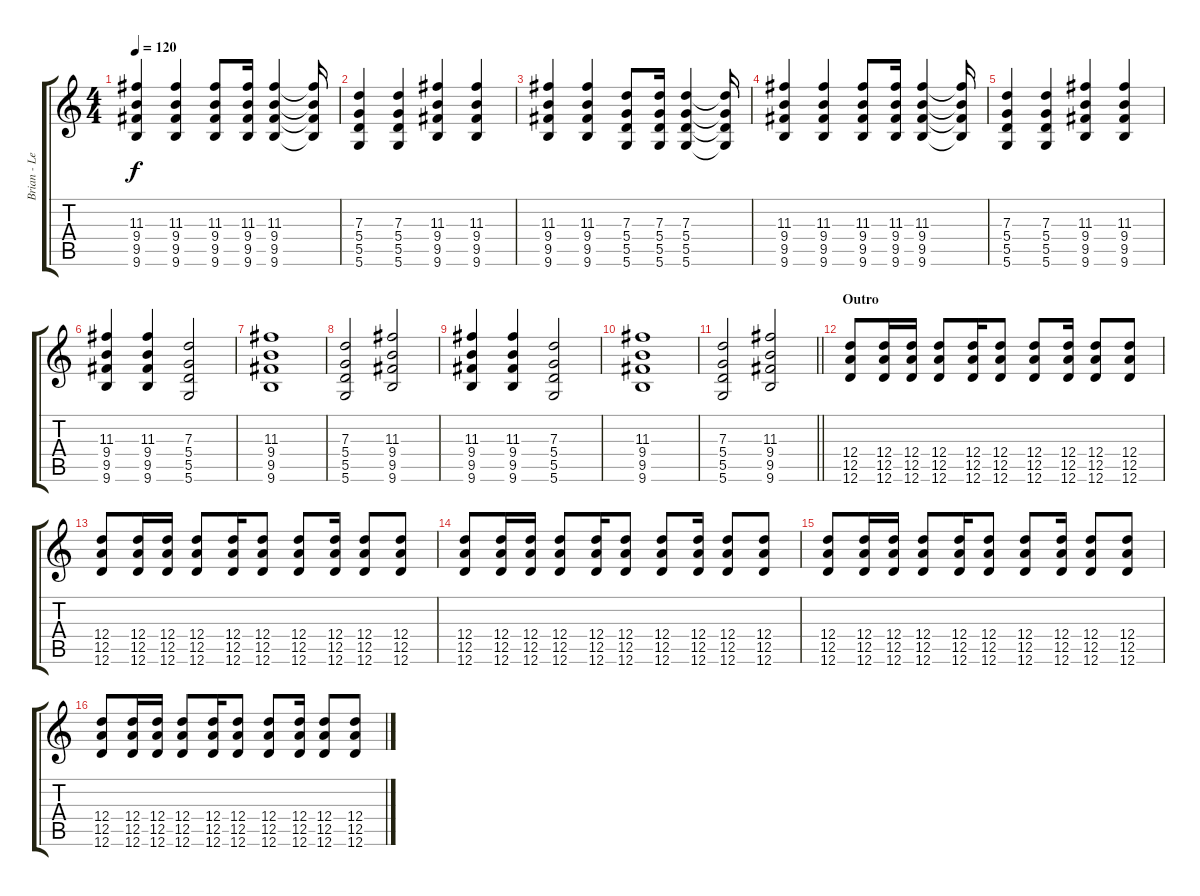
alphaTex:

\track ("Brian - Lead Guitar" "Brian - Le") {instrument electricguitarjazz}
\staff {score tabs}
\tuning (E4 B3 G3 D3 A2 D2) {hide}
\ts (4 4)
\tempo 120
\clef g2
\ks c
(11.3 9.4 9.5 9.6).4{dy f} (11.3 9.4 9.5 9.6).4 (11.3 9.4 9.5 9.6).8 (11.3 9.4 9.5 9.6).16 (11.3 9.4 9.5 9.6).4 (11.3{t} 9.4{t} 9.5{t} 9.6{t}).16 |
(7.3 5.4 5.5 5.6).4 (7.3 5.4 5.5 5.6).4 (11.3 9.4 9.5 9.6).4 (11.3 9.4 9.5 9.6).4 |
(11.3 9.4 9.5 9.6).4 (11.3 9.4 9.5 9.6).4 (7.3 5.4 5.5 5.6).8 (7.3 5.4 5.5 5.6).16 (7.3 5.4 5.5 5.6).4 (7.3{t} 5.4{t} 5.5{t} 5.6{t}).16 |
(11.3 9.4 9.5 9.6).4 (11.3 9.4 9.5 9.6).4 (11.3 9.4 9.5 9.6).8 (11.3 9.4 9.5 9.6).16 (11.3 9.4 9.5 9.6).4 (11.3{t} 9.4{t} 9.5{t} 9.6{t}).16 |
(7.3 5.4 5.5 5.6).4 (7.3 5.4 5.5 5.6).4 (11.3 9.4 9.5 9.6).4 (11.3 9.4 9.5 9.6).4 |
(11.3 9.4 9.5 9.6).4{volume 10} (11.3 9.4 9.5 9.6).4 (7.3 5.4 5.5 5.6).2 |
(11.3 9.4 9.5 9.6).1 |
(7.3 5.4 5.5 5.6).2 (11.3 9.4 9.5 9.6).2 |
(11.3 9.4 9.5 9.6).4 (11.3 9.4 9.5 9.6).4 (7.3 5.4 5.5 5.6).2 |
(11.3 9.4 9.5 9.6).1 |
\barLineRight lightlight
(7.3 5.4 5.5 5.6).2 (11.3 9.4 9.5 9.6).2 |
\section ("" "Outro")
(12.4 12.5 12.6).8{instrument electricguitarjazz} (12.4 12.5 12.6).16 (12.4 12.5 12.6).16 (12.4 12.5 12.6).8 (12.4 12.5 12.6).16 (12.4 12.5 12.6).8 (12.4 12.5 12.6).8 (12.4 12.5 12.6).16 (12.4 12.5 12.6).8 (12.4 12.5 12.6).8 |
(12.4 12.5 12.6).8 (12.4 12.5 12.6).16 (12.4 12.5 12.6).16 (12.4 12.5 12.6).8 (12.4 12.5 12.6).16 (12.4 12.5 12.6).8 (12.4 12.5 12.6).8 (12.4 12.5 12.6).16 (12.4 12.5 12.6).8 (12.4 12.5 12.6).8 |
(12.4 12.5 12.6).8 (12.4 12.5 12.6).16 (12.4 12.5 12.6).16 (12.4 12.5 12.6).8 (12.4 12.5 12.6).16 (12.4 12.5 12.6).8 (12.4 12.5 12.6).8 (12.4 12.5 12.6).16 (12.4 12.5 12.6).8 (12.4 12.5 12.6).8 |
(12.4 12.5 12.6).8 (12.4 12.5 12.6).16 (12.4 12.5 12.6).16 (12.4 12.5 12.6).8 (12.4 12.5 12.6).16 (12.4 12.5 12.6).8 (12.4 12.5 12.6).8 (12.4 12.5 12.6).16 (12.4 12.5 12.6).8 (12.4 12.5 12.6).8 |
(12.4 12.5 12.6).8 (12.4 12.5 12.6).16 (12.4 12.5 12.6).16 (12.4 12.5 12.6).8 (12.4 12.5 12.6).16 (12.4 12.5 12.6).8 (12.4 12.5 12.6).8 (12.4 12.5 12.6).16 (12.4 12.5 12.6).8 (12.4 12.5 12.6).8
